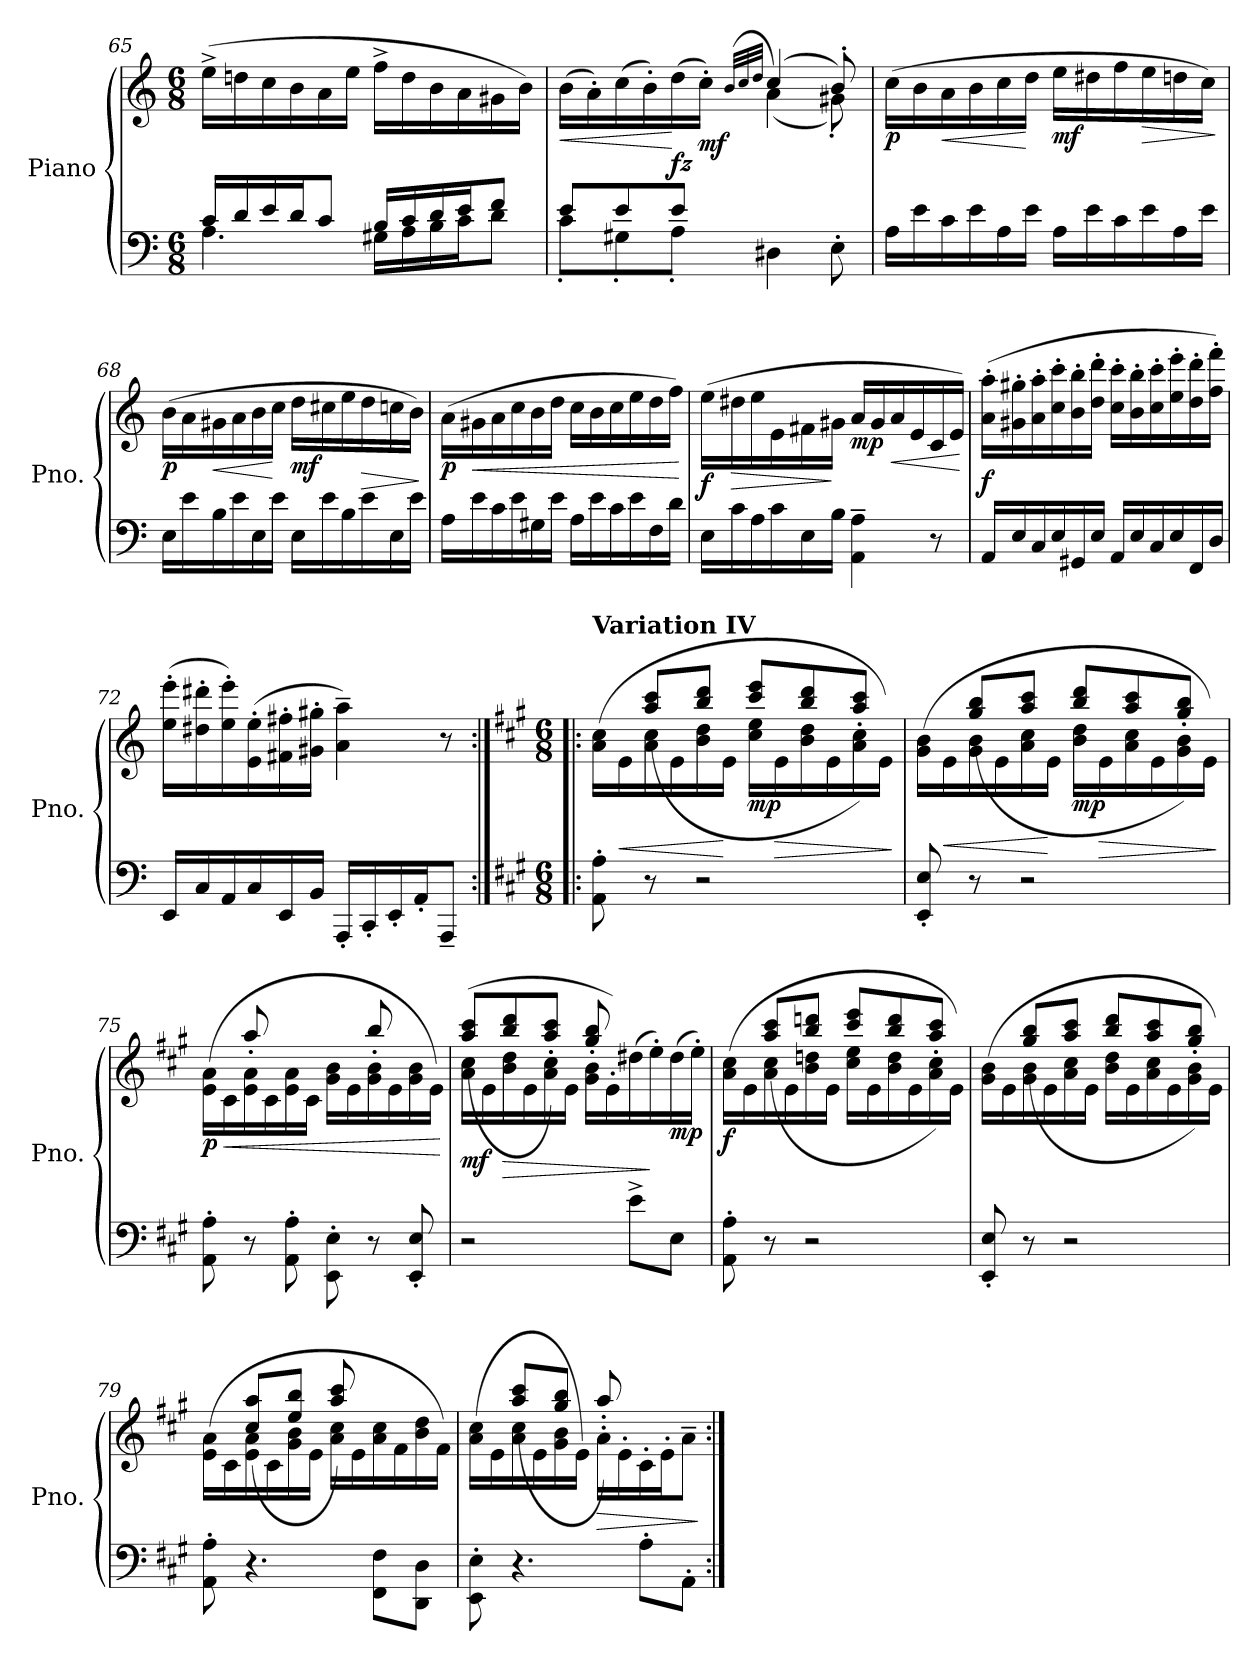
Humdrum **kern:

**kern	**kern	**dynam
*part1	*part1	*part1
*staff2	*staff1	*staff1/2
*I"Piano	*	*
*I'Pno.	*	*
!!LO:PB:g=z
*clefF4	*clefG2	*
*k[]	*k[]	*
*M6/8	*M6/8	*
=65	=65	=65
*^	*	*
16c/LL	4.A\	(>16ee^\LL	.
16d/	.	16ddn\	.
16e/	.	16cc\	.
16d/J	.	16b\	.
8c/J	.	16a\	.
.	.	16ee\JJ	.
16B/LL	16G#X\LL	16ff^\LL	.
16c/	16A\	16dd\	.
16d/	16B\	16b\	.
16e/J	16c\J	16a\	.
8f/J	8d\J	16g#X\	.
.	.	16b\JJ)	.
=66	=66	=66	=66
!	!	!	!LO:HP:b
*	*	*^	*
8e/L	8c'\L	(>16b\LL	4.ryy	<
.	.	16a'\)	.	.
8e/	8G#X'\	(>16cc\	.	.
.	.	16b'\)	.	.
!	!	!	!	!LO:DY:n=1:a=2
8e/J	8A'\J	(>16dd\	.	[ fz
!	!	!	!	!LO:DY:n=2:b
.	.	16cc'\JJ)	.	mf
.	.	(>32qb/LLL	.	.
.	.	32qcc/	.	.
.	.	32qdd/JJJ	.	.
4D#X\	4.ryy	(>4cc/)	(<4a\	.
8E'\	.	8b'/)	8g#X'\)	.
*v	*v	*	*	*
=67	=67	=67	=67
!	!	!	!LO:DY:b
*	*v	*v	*
16A\LL	(>16cc\LL	p
16e\	16b\	.
!	!	!LO:HP:b
16c\	16a\	<
16e\	16b\	.
16A\	16cc\	.
16e\JJ	16dd\JJ	[
!	!	!LO:DY:b
16A\LL	16ee\LL	mf
16e\	16dd#X\	.
16c\	16ff\	.
!	!	!LO:HP:b
16e\	16ee\	>
16A\	16ddn\	.
16e\JJ	16cc\JJ)	.
.	.	]
!!LO:LB:g=z
=68	=68	=68
!	!	!LO:DY:b
16E\LL	(>16b\LL	p
16e\	16a\	.
!	!	!LO:HP:b
16B\	16g#X\	<
16e\	16a\	.
16E\	16b\	.
16e\JJ	16cc\JJ	[
!	!	!LO:DY:b
16E\LL	16dd\LL	mf
16e\	16cc#X\	.
16B\	16ee\	.
!	!	!LO:HP:b
16e\	16dd\	>
16E\	16ccn\	.
16e\JJ	16b\JJ)	.
.	.	]
=69	=69	=69
!	!	!LO:DY:b
16A\LL	(>16a\LL	p
!	!	!LO:HP:b
16e\	16g#X\	<
16c\	16a\	.
16e\	16cc\	.
16G#X\	16b\	.
16e\JJ	16dd\JJ	.
16A\LL	16cc\LL	.
16e\	16b\	.
16c\	16cc\	.
16e\	16ee\	.
16F\	16dd\	.
16d\JJ	16ff\JJ)	.
.	.	[
=70	=70	=70
!	!	!LO:DY:b
16E\LL	(>16ee\LL	f
!	!	!LO:HP:b
16c\	16dd#X\	>
16A\	16ee\	.
16c\	16e\	.
16E\	16f#X\	.
16B\JJ	16g#X\JJ	]
!	!	!LO:DY:b
4AA\~ 4A\~	16a/LL	mp
.	16g#/	.
!	!	!LO:HP:b
.	16a/	<
.	16e/	.
8r	16c/	.
.	16e/JJ)	.
.	.	[
!!LO:LB:g=z
=71	=71	=71
!	!	!LO:DY:a=2
16AA/LL	(>16a\' 16aa\'LL	f
16E/	16g#X\' 16gg#X\'	.
16C/	16a\' 16aa\'	.
16E/	16cc\' 16ccc\'	.
16GG#X/	16b\' 16bb\'	.
16E/JJ	16dd\' 16ddd\'JJ	.
16AA/LL	16cc\' 16ccc\'LL	.
16E/	16b\' 16bb\'	.
16C/	16cc\' 16ccc\'	.
16E/	16ee\' 16eee\'	.
16FF/	16dd\' 16ddd\'	.
16D/JJ	16ff\' 16fff\'JJ)	.
=72	=72	=72
16EE/LL	(>16ee\' 16eee\'LL	.
16C/	16dd#X\' 16ddd#X\'	.
16AA/	16ee\' 16eee\')	.
16C/	(>16e\' 16ee\'	.
16EE/	16f#X\' 16ff#X\'	.
16BB/JJ	16g#X\' 16gg#X\'JJ	.
16AAA'/LL	4a\~ 4aa\~)	.
16CC'/	.	.
16EE'/	.	.
16AA'/J	.	.
8AAA~/J	8r	.
!!LO:PB:g=z
=73:|!|:	=73:|!|:	=73:|!|:
*k[f#c#g#]	*k[f#c#g#]	*
*M6/8	*M6/8	*
*	*MM75	*
*	*^	*
!	!LO:TX:a:B:t=Variation IV	!	!
!	!	!	!LO:DY:a=2
!	!	!	!LO:DY:n=1:b=2
!	!	!	!LO:DY:n=2:b=2
8AA\' 8A\'	(<16a\ 16cc#\LL	8ryy	p mp mp
!	!	!	!LO:HP:b
.	16e\	.	<
8r	16a\ 16cc#\	(>8aa/ 8ccc#/L	.
.	16e\	.	.
2r	16b\ 16dd\	8bb/ 8ddd/J	.
.	16e\JJ	.	[
!	!	!	!LO:DY:n=3:b
.	16cc#\ 16ee\LL	8ccc#/ 8eee/L	mp
!	!	!	!LO:HP:b
.	16e\	.	>
.	16b\ 16dd\	8bb/ 8ddd/	.
.	16e\	.	.
.	16a\ 16cc#\	8aa/' 8ccc#/'J)	.
.	16e\JJ)	.	.
*	*v	*v	*
.	.	]
=74	=74	=74
*	*^	*
!	!	!	!LO:DY:a=2
!	!	!	!LO:DY:n=1:b=2
8EE/' 8E/'	(<16g#\ 16b\LL	8ryy	p mp
!	!	!	!LO:HP:b
.	16e\	.	<
8r	16g#\ 16b\	(>8gg#/ 8bb/L	.
.	16e\	.	.
2r	16a\ 16cc#\	8aa/ 8ccc#/J	.
.	16e\JJ	.	[
!	!	!	!LO:DY:n=2:b
.	16b\ 16dd\LL	8bb/ 8ddd/L	mp
!	!	!	!LO:HP:b
.	16e\	.	>
.	16a\ 16cc#\	8aa/ 8ccc#/	.
.	16e\	.	.
.	16g#\ 16b\	8gg#/' 8bb/'J)	.
.	16e\JJ)	.	.
*	*v	*v	*
.	.	]
=75	=75	=75
*	*^	*
!	!	!	!LO:DY:b
8AA\' 8A\'	(<16e\ 16a\LL	8ryy	p
!	!	!	!LO:HP:b
.	16c#\	.	<
8r	16e\ 16a\	8aa'/	.
.	16c#\	.	.
8AA\' 8A\'	16e\ 16a\	4ryy	.
.	16c#\JJ	.	.
8EE\' 8E\'	16g#\ 16b\LL	.	.
.	16e\	.	.
8r	16g#\ 16b\	8bb'/	.
.	16e\	.	.
8EE/' 8E/'	16g#\ 16b\	8ryy	.
.	16e\JJ)	.	.
*	*v	*v	*
.	.	[
!!LO:LB:g=z
=76	=76	=76
*	*^	*
!	!	!	!LO:DY:b
2r	(<16a\ 16cc#\LL	(>8aa/ 8ccc#/L	mf
.	16e\	.	.
!	!	!	!LO:HP:b
.	16b\ 16dd\	8bb/ 8ddd/	>
.	16e\	.	.
.	16a\ 16cc#\	8aa/' 8ccc#/'J)	.
.	16e\JJ	.	.
.	16g#\ 16b\LL	8gg#/' 8bb/'	.
.	16e'\)	.	.
8e^\L	(>16dd#X\	4ryy	.
.	16ee'\)	.	]
!	!	!	!LO:DY:b
8E\J	(>16dd#\	.	mp
.	16ee'\JJ)	.	.
=77	=77	=77	=77
!	!	!	!LO:DY:b
8AA\' 8A\'	(<16a\ 16cc#\LL	8ryy	f
.	16e\	.	.
8r	16a\ 16cc#\	(>8aa/ 8ccc#/L	.
.	16e\	.	.
2r	16b\ 16ddn\	8bb/ 8dddn/J	.
.	16e\JJ	.	.
.	16cc#\ 16ee\LL	8ccc#/ 8eee/L	.
.	16e\	.	.
.	16b\ 16dd\	8bb/ 8ddd/	.
.	16e\	.	.
.	16a\ 16cc#\	8aa/' 8ccc#/'J)	.
.	16e\JJ)	.	.
=78	=78	=78	=78
8EE/' 8E/'	(<16g#\ 16b\LL	8ryy	.
.	16e\	.	.
8r	16g#\ 16b\	(>8gg#/ 8bb/L	.
.	16e\	.	.
2r	16a\ 16cc#\	8aa/ 8ccc#/J	.
.	16e\JJ	.	.
.	16b\ 16dd\LL	8bb/ 8ddd/L	.
.	16e\	.	.
.	16a\ 16cc#\	8aa/ 8ccc#/	.
.	16e\	.	.
.	16g#\ 16b\	8gg#/' 8bb/'J)	.
.	16e\JJ)	.	.
!!LO:LB:g=z	!!
=79	=79	=79	=79
8AA\' 8A\'	(<16e\ 16a\LL	8ryy	.
.	16c#\	.	.
4.r	16e\ 16a\	(>8cc#/ 8aa/L	.
.	16c#\	.	.
.	16g#\ 16b\	8ee/ 8bb/J	.
.	16e\JJ	.	.
.	16a\ 16cc#\LL	8aa/ 8ccc#/)	.
.	16e\	.	.
8FF#\ 8F#\L	16a\ 16cc#\	4ryy	.
.	16f#\	.	.
8DD\ 8D\J	16b\ 16dd\	.	.
.	16f#\JJ)	.	.
=80	=80	=80	=80
8EE\' 8E\'	(<16a\ 16cc#\LL	8ryy	.
.	16e\	.	.
4.r	16a\ 16cc#\	(>8aa/ 8ccc#/L	.
.	16e\	.	.
.	16g#\ 16b\	8gg#/ 8bb/J	.
.	16e\JJ)	.	.
!	!	!	!LO:HP:b
.	16a'\LL	8aa'/)	>
.	16e'\	.	.
8A'\L	16c#'\	4ryy	.
.	16e'\J	.	.
8AA'\J	8a~\J	.	.
*	*v	*v	*
.	.	]
=:|!	=:|!	=:|!
*-	*-	*-
